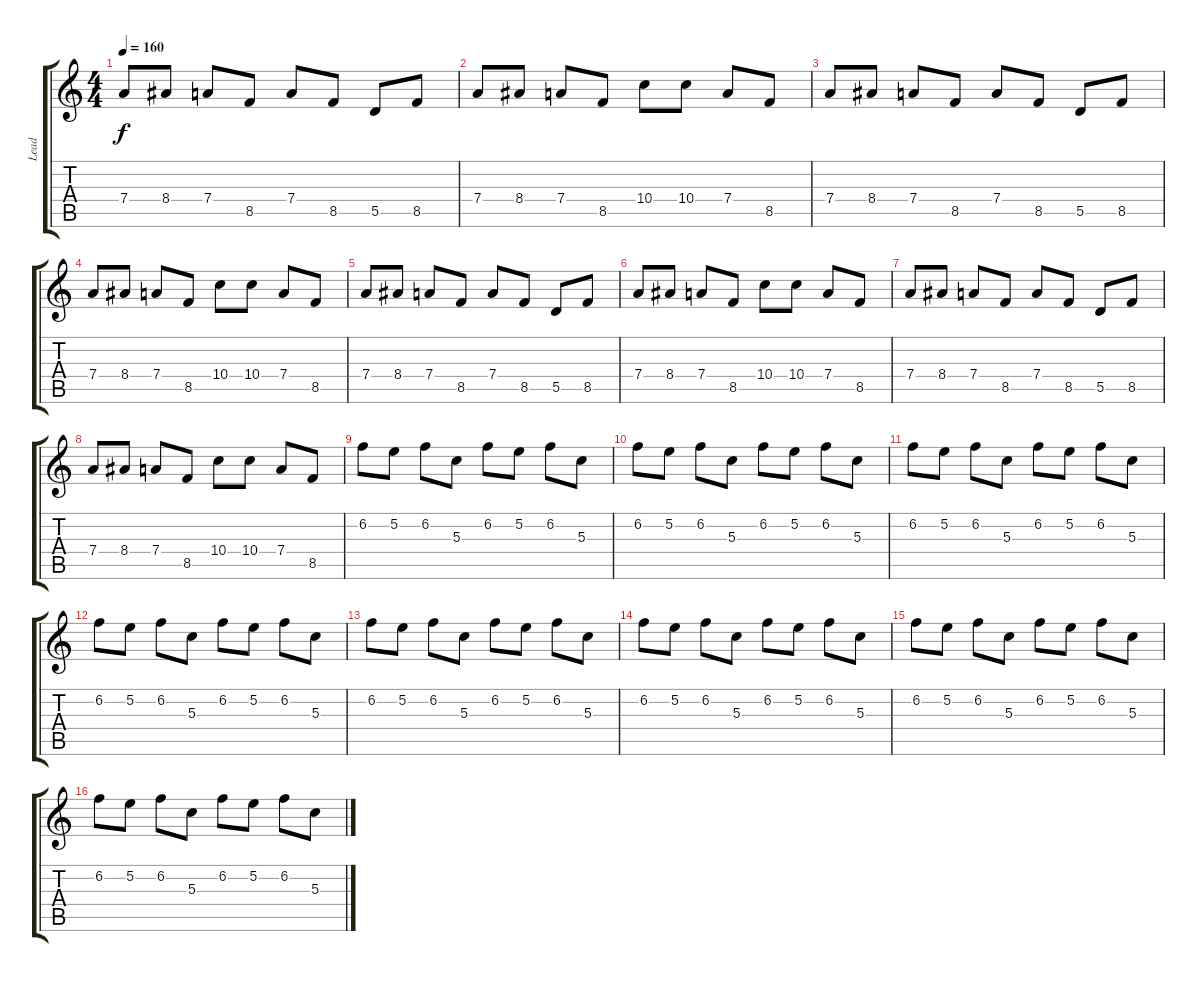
\track ("Lead" "Lead") {instrument overdrivenguitar}
\staff {score tabs}
\tuning (E4 B3 G3 D3 A2 D2) {hide}
\ts (4 4)
\tempo 160
\clef g2
\ks c
7.4.8{dy f} 8.4.8 7.4.8 8.5.8 7.4.8 8.5.8 5.5.8 8.5.8 |
7.4.8 8.4.8 7.4.8 8.5.8 10.4.8 10.4.8 7.4.8 8.5.8 |
7.4.8 8.4.8 7.4.8 8.5.8 7.4.8 8.5.8 5.5.8 8.5.8 |
7.4.8 8.4.8 7.4.8 8.5.8 10.4.8 10.4.8 7.4.8 8.5.8 |
7.4.8 8.4.8 7.4.8 8.5.8 7.4.8 8.5.8 5.5.8 8.5.8 |
7.4.8 8.4.8 7.4.8 8.5.8 10.4.8 10.4.8 7.4.8 8.5.8 |
7.4.8 8.4.8 7.4.8 8.5.8 7.4.8 8.5.8 5.5.8 8.5.8 |
7.4.8 8.4.8 7.4.8 8.5.8 10.4.8 10.4.8 7.4.8 8.5.8 |
6.2.8 5.2.8 6.2.8 5.3.8 6.2.8 5.2.8 6.2.8 5.3.8 |
6.2.8 5.2.8 6.2.8 5.3.8 6.2.8 5.2.8 6.2.8 5.3.8 |
6.2.8 5.2.8 6.2.8 5.3.8 6.2.8 5.2.8 6.2.8 5.3.8 |
6.2.8 5.2.8 6.2.8 5.3.8 6.2.8 5.2.8 6.2.8 5.3.8 |
6.2.8 5.2.8 6.2.8 5.3.8 6.2.8 5.2.8 6.2.8 5.3.8 |
6.2.8 5.2.8 6.2.8 5.3.8 6.2.8 5.2.8 6.2.8 5.3.8 |
6.2.8 5.2.8 6.2.8 5.3.8 6.2.8 5.2.8 6.2.8 5.3.8 |
6.2.8 5.2.8 6.2.8 5.3.8 6.2.8 5.2.8 6.2.8 5.3.8
